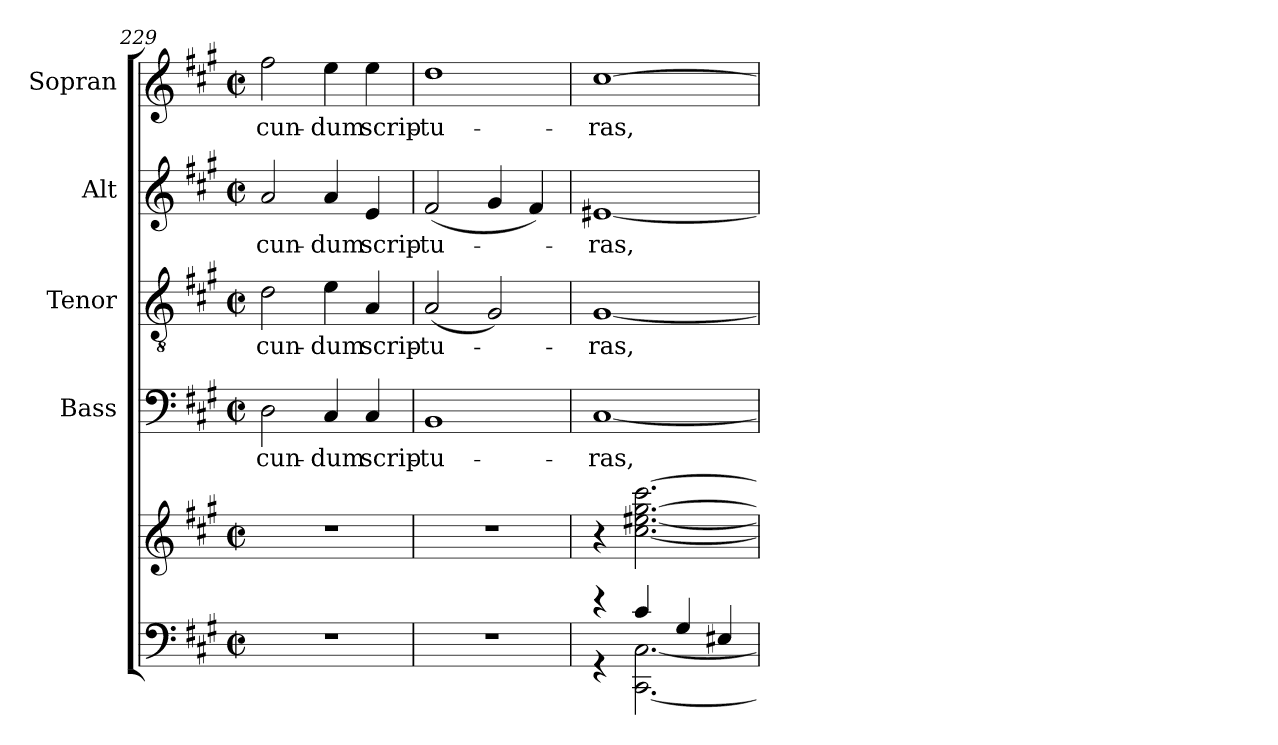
**kern	**kern	**kern	**text	**kern	**text	**kern	**text	**kern	**text
*part5	*part5	*part4	*part4	*part3	*part3	*part2	*part2	*part1	*part1
*staff6	*staff5	*staff4	*staff4	*staff3	*staff3	*staff2	*staff2	*staff1	*staff1
*	*	*I"Bass	*	*I"Tenor	*	*I"Alt	*	*I"Sopran	*
*	*	*I'B.	*	*I'T.	*	*I'A.	*	*I'S.	*
*clefF4	*clefG2	*clefF4	*	*clefGv2	*	*clefG2	*	*clefG2	*
*k[f#c#g#]	*k[f#c#g#]	*k[f#c#g#]	*	*k[f#c#g#]	*	*k[f#c#g#]	*	*k[f#c#g#]	*
*A:	*A:	*A:	*	*A:	*	*A:	*	*A:	*
*M2/2	*M2/2	*M2/2	*	*M2/2	*	*M2/2	*	*M2/2	*
*met(c|)	*met(c|)	*met(c|)	*	*met(c|)	*	*met(c|)	*	*met(c|)	*
=229	=229	=229	=229	=229	=229	=229	=229	=229	=229
!	!	!	!LO:LY:b	!	!LO:LY:b	!	!LO:LY:b	!	!LO:LY:b
1r	1r	2D\	-cun-	2d\	-cun-	2a/	-cun-	2ff#\	-cun-
!	!	!	!LO:LY:b	!	!LO:LY:b	!	!LO:LY:b	!	!LO:LY:b
.	.	4C#/	-dum	4e\	-dum	4a/	-dum	4ee\	-dum
!	!	!	!LO:LY:b	!	!LO:LY:b	!	!LO:LY:b	!	!LO:LY:b
.	.	4C#/	scrip-	4A/	scrip-	4e/	scrip-	4ee\	scrip-
=230	=230	=230	=230	=230	=230	=230	=230	=230	=230
!	!	!	!LO:LY:b	!	!LO:LY:b	!	!LO:LY:b	!	!LO:LY:b
1r	1r	1BB	-tu-	(<2A/	-tu-	(<2f#/	-tu-	1dd	-tu-
.	.	.	.	2G#/)	.	4g#/	.	.	.
.	.	.	.	.	.	4f#/)	.	.	.
=231	=231	=231	=231	=231	=231	=231	=231	=231	=231
*^	*	*	*	*	*	*	*	*	*
!	!	!	!	!LO:LY:b	!	!LO:LY:b	!	!LO:LY:b	!	!LO:LY:b
4r	4r	4r	[1C#	-ras,	[1G#	-ras,	[1e#X	-ras,	[1cc#	-ras,
4c#/	[<2.CC#\ [<2.C#\	[2.cc#\ [2.ee#X\ [2.gg#\ [2.ccc#\	.	.	.	.	.	.	.	.
4G#/	.	.	.	.	.	.	.	.	.	.
4E#X/	.	.	.	.	.	.	.	.	.	.
*v	*v	*	*	*	*	*	*	*	*	*
=	=	=	=	=	=	=	=	=	=
*-	*-	*-	*-	*-	*-	*-	*-	*-	*-
